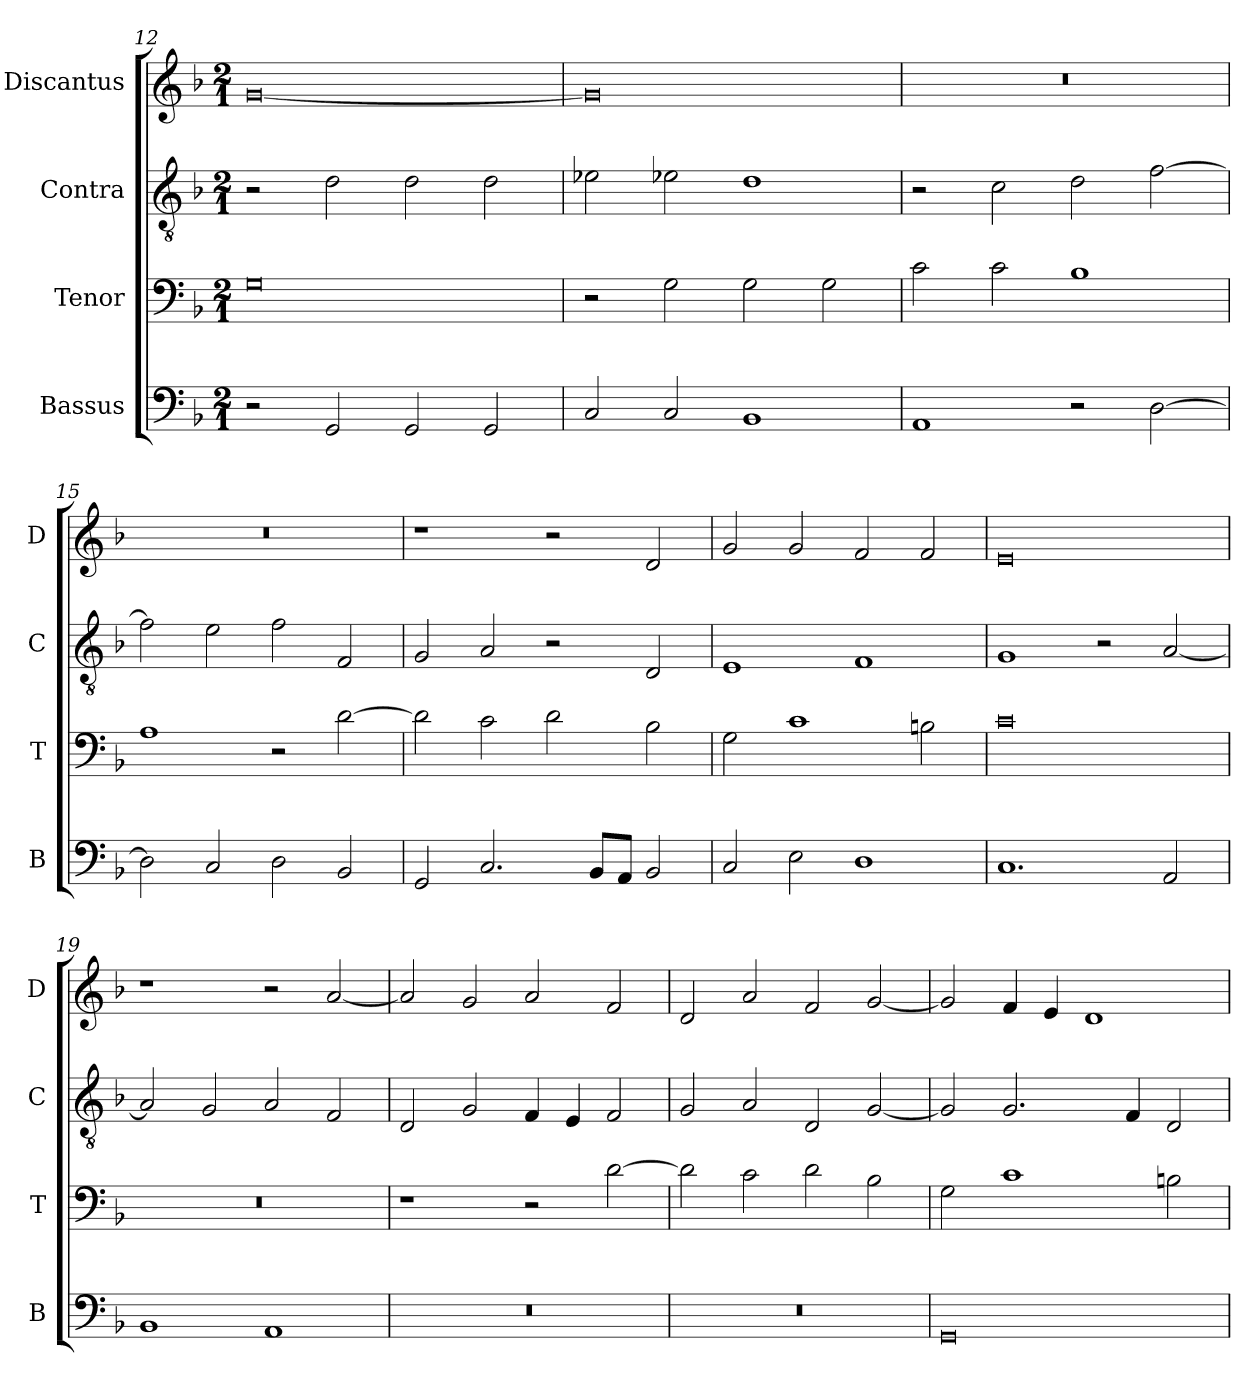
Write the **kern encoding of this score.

**kern	**kern	**kern	**kern
*part4	*part3	*part2	*part1
*staff4	*staff3	*staff2	*staff1
*I"Bassus	*I"Tenor	*I"Contra	*I"Discantus
*I'B	*I'T	*I'C	*I'D
*clefF4	*clefF4	*clefGv2	*clefG2
*k[b-]	*k[b-]	*k[b-]	*k[b-]
*M2/1	*M2/1	*M2/1	*M2/1
=12	=12	=12	=12
2r	0G	2r	[0g
2GG/	.	2d\	.
2GG/	.	2d\	.
2GG/	.	2d\	.
=13	=13	=13	=13
2C/	2r	2e-X\	0g]
2C/	2G\	2e-X\	.
1BB-	2G\	1d	.
.	2G\	.	.
=14	=14	=14	=14
1AA	2c\	2r	0r
.	2c\	2c\	.
2r	1B-	2d\	.
[2D\	.	[2f\	.
=15	=15	=15	=15
2D\]	1A	2f\]	0r
2C/	.	2e\	.
2D\	2r	2f\	.
2BB-/	[2d\	2F/	.
=16	=16	=16	=16
2GG/	2d\]	2G/	1r
2.C/	2c\	2A/	.
.	2d\	2r	2r
8BB-/L	.	.	.
8AA/J	.	.	.
2BB-/	2B-\	2D/	2d/
=17	=17	=17	=17
2C/	2G\	1E	2g/
2E\	1c	.	2g/
1D	.	1F	2f/
.	2Bn\	.	2f/
=18	=18	=18	=18
1.C	0c	1G	0e
.	.	2r	.
2AA/	.	[2A/	.
=19	=19	=19	=19
1BB-	0r	2A/]	1r
.	.	2G/	.
1AA	.	2A/	2r
.	.	2F/	[2a/
=20	=20	=20	=20
0r	1r	2D/	2a/]
.	.	2G/	2g/
.	2r	4F/	2a/
.	.	4E/	.
.	[2d\	2F/	2f/
=21	=21	=21	=21
0r	2d\]	2G/	2d/
.	2c\	2A/	2a/
.	2d\	2D/	2f/
.	2B-\	[2G/	[2g/
=22	=22	=22	=22
0GG	2G\	2G/]	2g/]
.	1c	2.G/	4f/
.	.	.	4e/
.	.	.	1d
.	.	4F/	.
.	2Bn\	2D/	.
=	=	=	=
*-	*-	*-	*-
